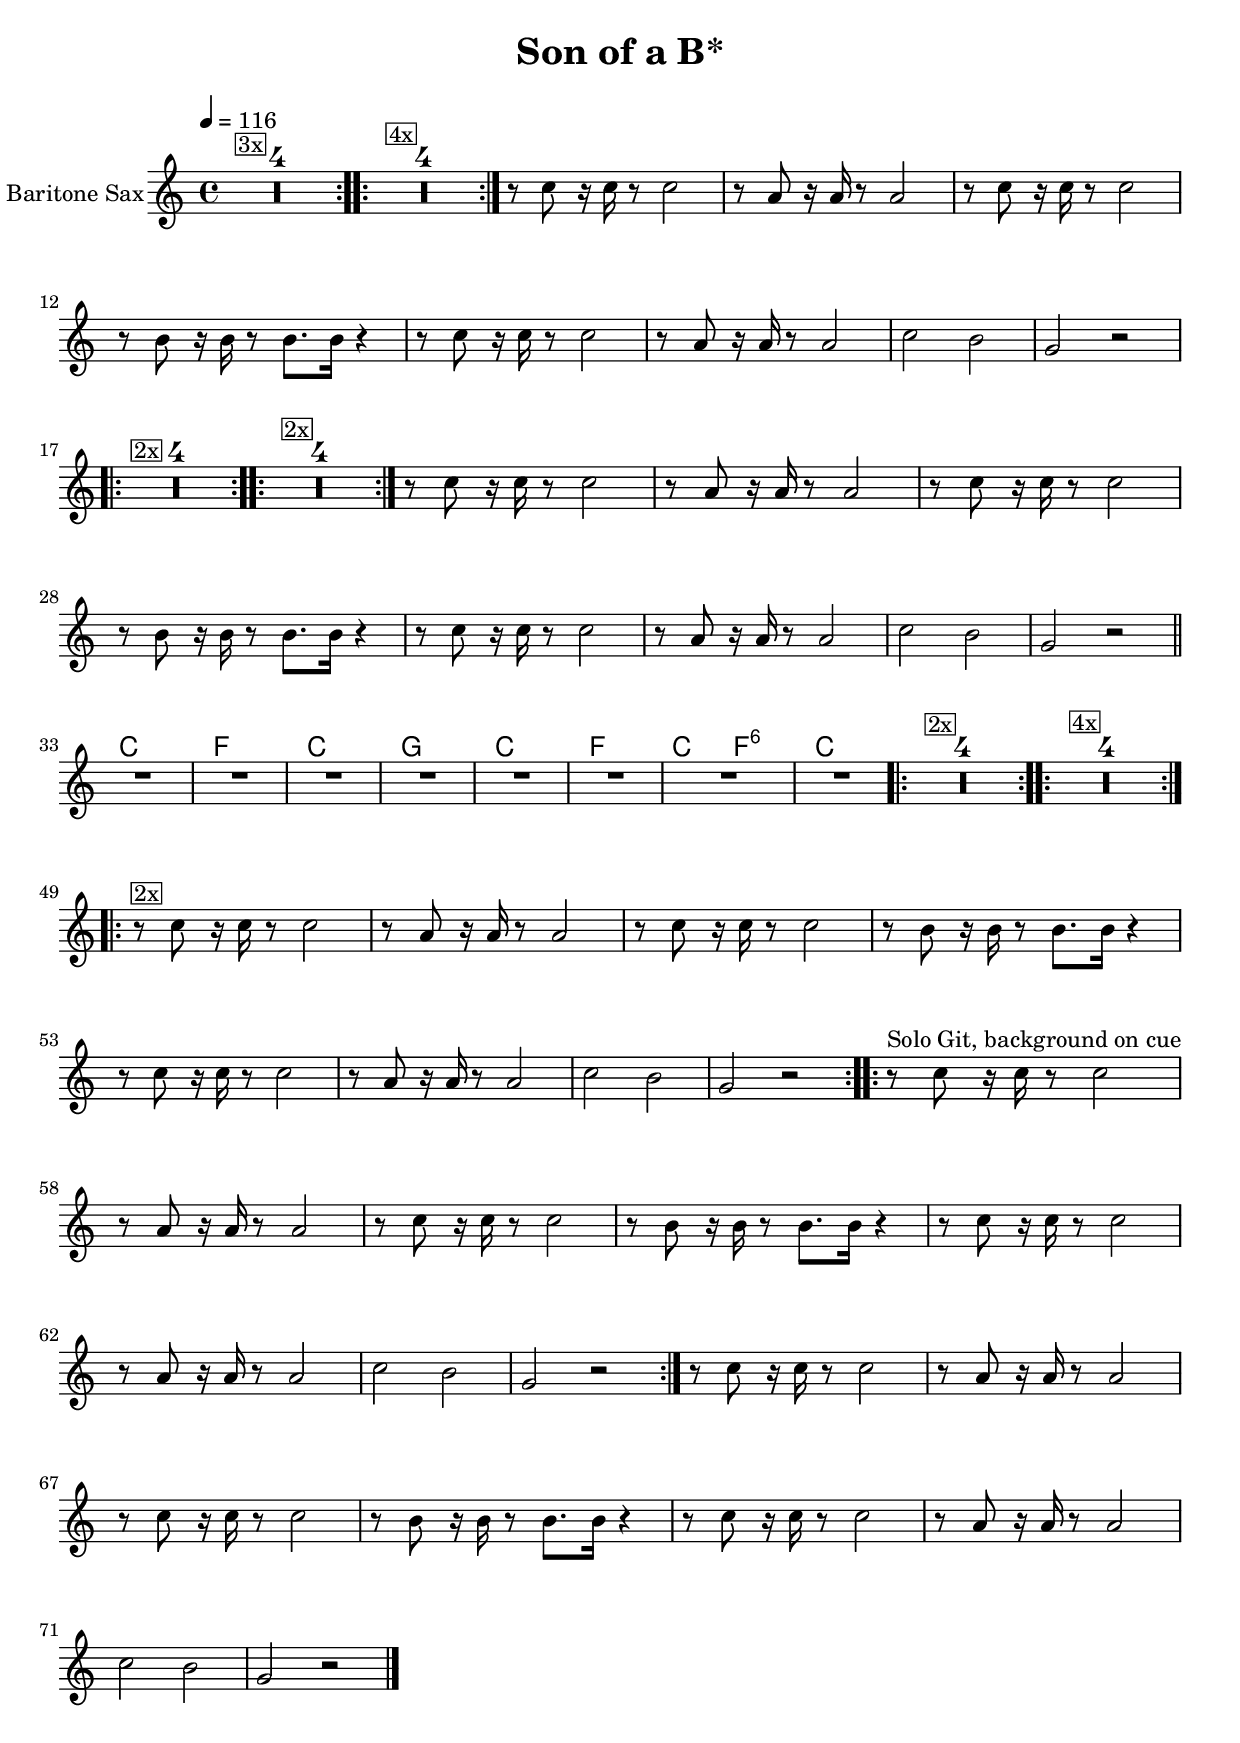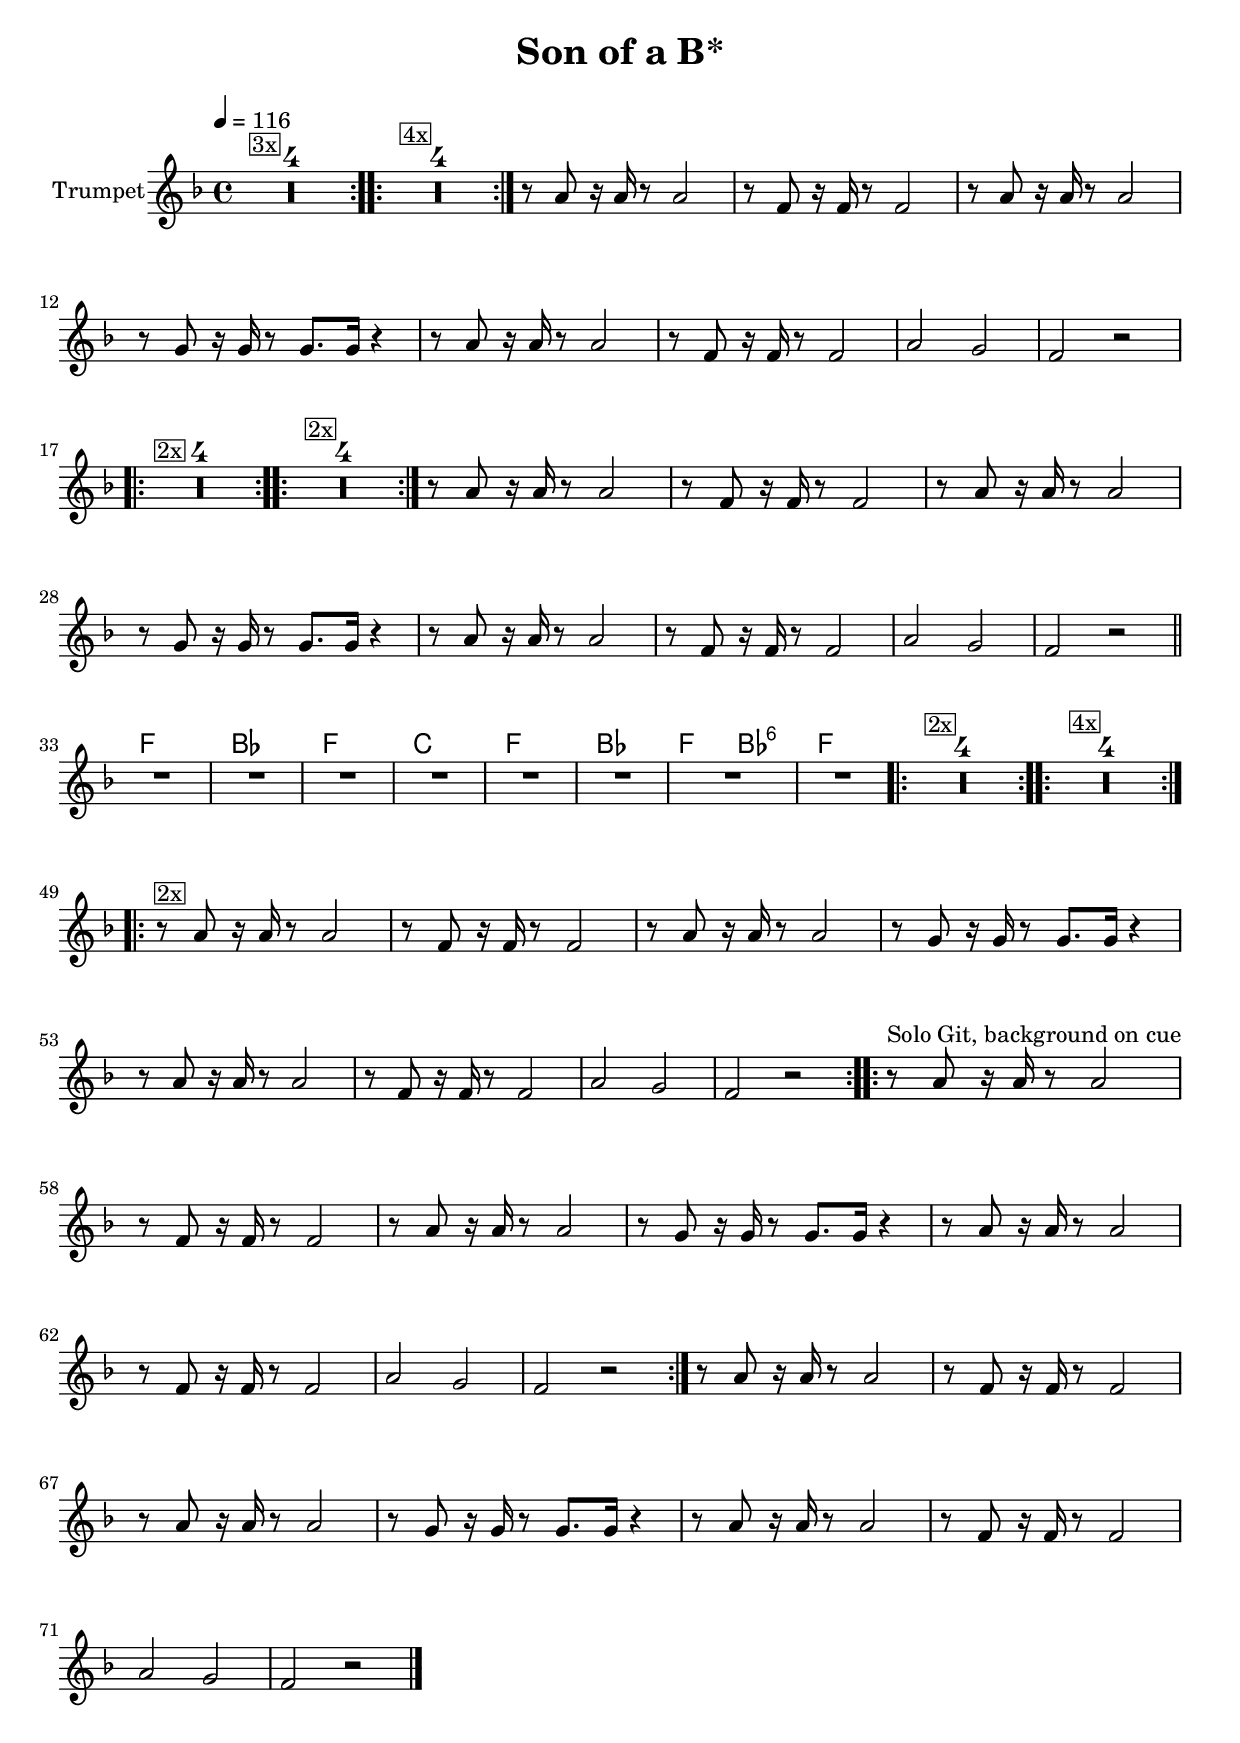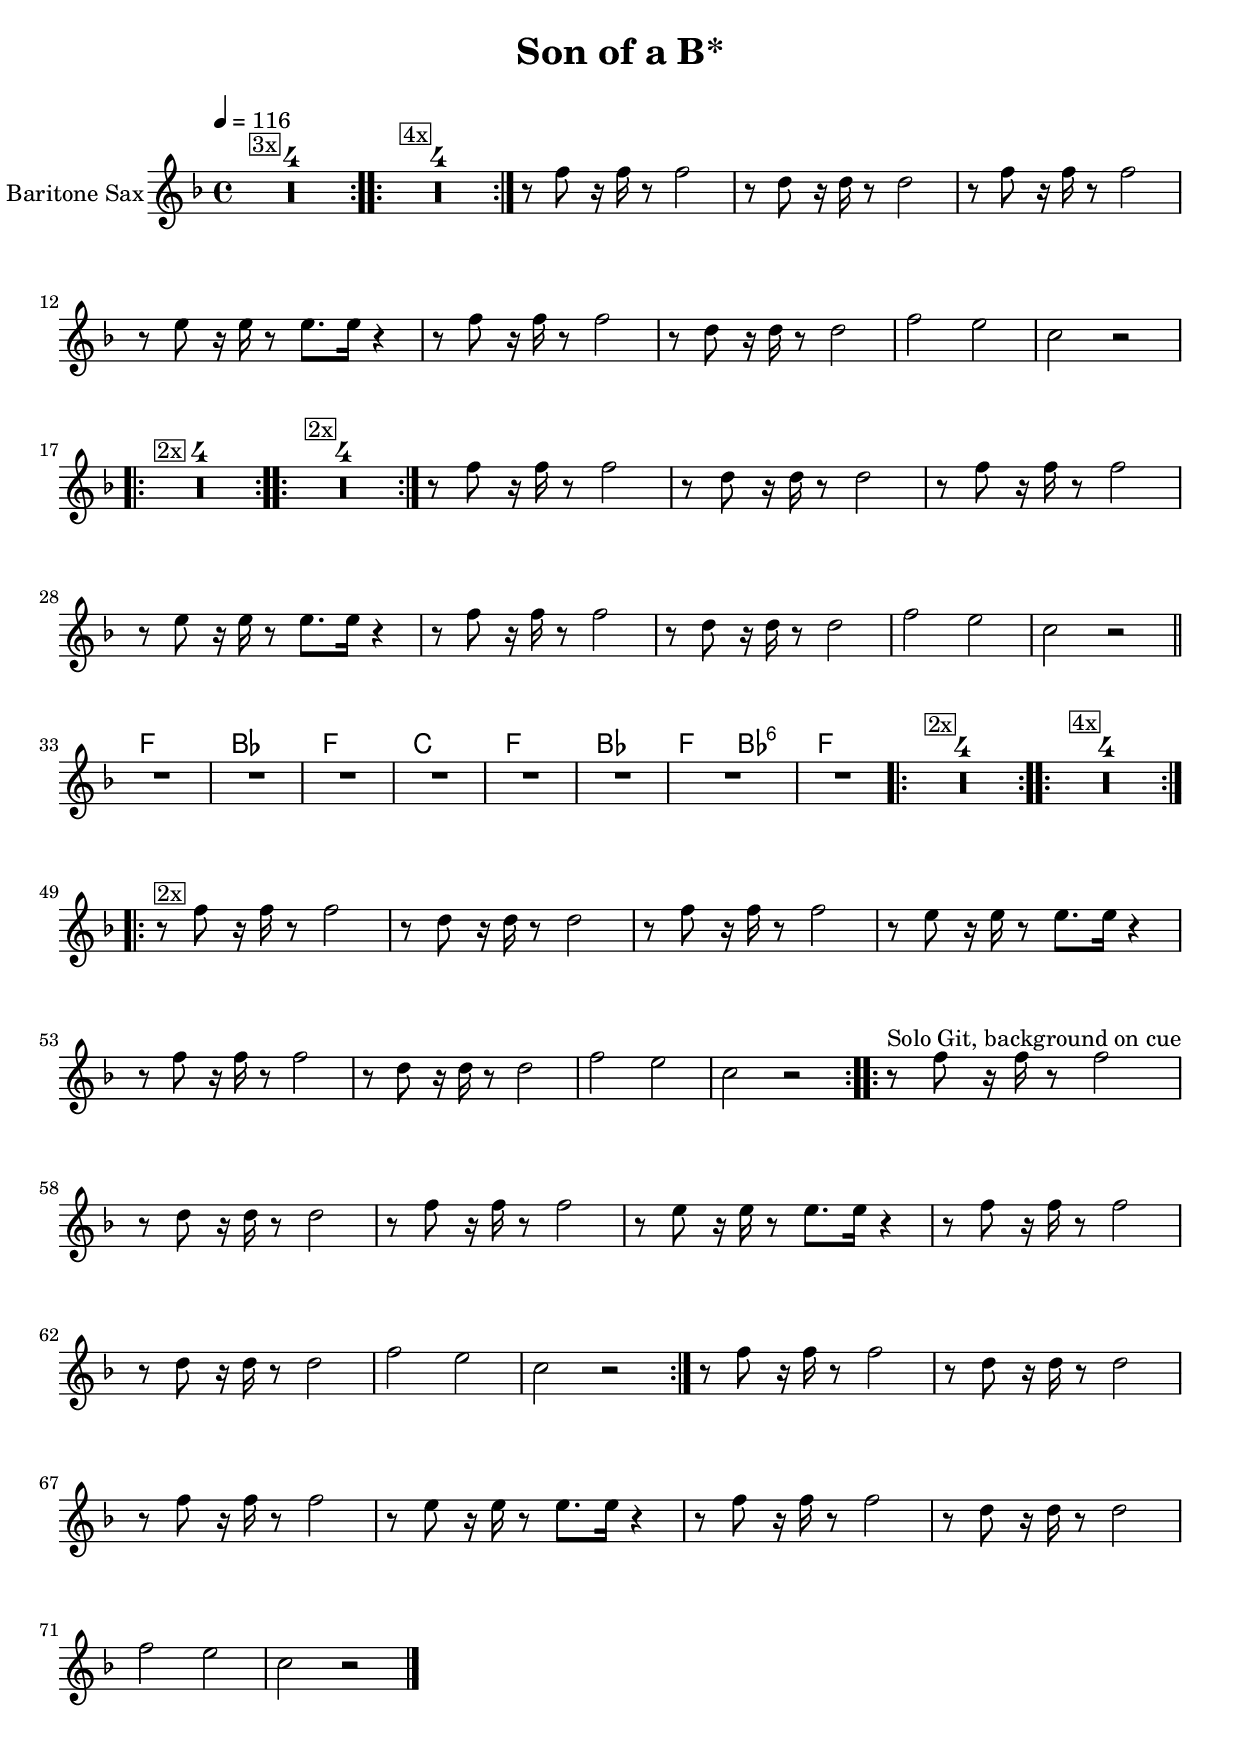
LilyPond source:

#(ly:set-option 'relative-includes #t)
\version "2.18.2"
\include "lib.ly"

\header {
  title = "Son of a B*"
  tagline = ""
}

\paper {
  markup-system-spacing #'padding = #3 %space after title
  ragged-last = ##t % don't stretch last line
}

global = {
  \time 4/4
  \clef "violin"
  \key ges \major
  \set Score.skipBars = ##t % combine multi-rests
  \accidentalStyle "modern-voice-cautionary" % print some reduntant accidentals in parenthesis, e.g. (#)
}

structure = {
  \tempo 4 = 116
  s1*4^\markupBox "3x"
  s1*4^\markupBox "4x"

  s1*8 % chorus

  s1*4^\markupBox "2x"
  s1*4^\markupBox "2x"

  s1*8 \bar "||" % chorus
  s1*8 % solo tp

  s1*4^\markupBox "2x"
  s1*4^\markupBox "4x"

  s1*8^\markupBox "2x" % chorus

  s1*8 % solo git

  s1*8 \bar "|."
}

breaks = {
  % s1*12 \break
}

remarks = \lyricmode {
}

theChords = \chordmode { ges1 ces ges des ges ces ges2 ces2:6 ges1 }

altoChords = \transpose es a { s1*32 \theChords }

trumpetChords = \transpose bes a { s1*32  \theChords }

chorusTp = \relative c' {
  r8 bes' r16 bes r8 bes2
  r8 ges r16 ges r8 ges2
  r8 bes r16 bes r8 bes2
  r8 as r16 as r8 as8. as16 r4
  r8 bes r16 bes r8 bes2
  r8 ges r16 ges r8 ges2
  bes2 as ges r
}

chorusAs = \relative c' {
  r8 ges' r16 ges r8 ges2
  r8 es r16 es r8 es2
  r8 ges r16 ges r8 ges2
  r8 f r16 f r8 f8. f16 r4
  r8 ges r16 ges r8 ges2
  r8 es r16 es r8 es2
  ges2 f des r
}

trumpet = \transpose bes a \relative c' {
  \global
  \set Staff.instrumentName = #"Trumpet"

  \repeat volta 3 R1*4
  \repeat volta 4 R1*4

  \chorusTp

  \repeat volta 2 R1*4
  \repeat volta 2 R1*4

  \chorusTp

  R1*8 % solo tp

  \repeat volta 2 R1*4
  \repeat volta 4 R1*4

  \repeat volta 2 \chorusTp

  \repeat volta 2 { s1*0^"Solo Git, background on cue" \chorusTp }

  \chorusTp
}


altoSax = \transpose es a \relative c' {
  \global
  \set Staff.instrumentName = #"Baritone Sax"

  \repeat volta 3 R1*4
  \repeat volta 4 R1*4

  \chorusAs

  \repeat volta 2 R1*4
  \repeat volta 2 R1*4

  \chorusAs

  R1*8 % solo tp

  \repeat volta 2 R1*4
  \repeat volta 4 R1*4

  \repeat volta 2 \chorusAs

  \repeat volta 2 { s1*0^"Solo Git, background on cue" \chorusAs }

  \chorusAs
}

% \book {
%   \score {
%     % \midi { }
%     <<
%       \lyricsAbove \remarks
%       \new ChordNames \trumpetChords
%       \new Staff = "trumpet" <<
%         \structure
%         \breaks
%         \trumpet
%       >>
%       % \new Staff \trumpet
%       \new ChordNames \altoChords
%       \new Staff = "altoSax" <<
%         \altoSax
%       >>
%     >>
%   }
% }


\book {
  \bookOutputSuffix "tp"
  \paper {
    system-system-spacing #'basic-distance = #15 % increase space
    % fit on one page
    % system-system-spacing = #'(
    %   (basic-distance . 10)
    %   (minimum-distance . 0)
    %   (padding . 0)
    %   (stretchability . 0))
  }
  \score {
    <<
      \lyricsAbove \remarks
      \new ChordNames \trumpetChords
      \new Staff = "trumpet" <<
        \structure
        \breaks
        \trumpet
      >>
    >>
  }
}
\book {
  \bookOutputSuffix "as"
  \paper {
    system-system-spacing #'basic-distance = #15 % increase space
  }
  \score {
    <<
      \lyricsAbove \remarks
      \new ChordNames \altoChords
      \new Staff = "altoSax" <<
        \structure
        \breaks
        \altoSax
      >>
    >>
  }
}

tenorSax = \transpose bes, es \altoSax
tenorChords = \transpose bes es \altoChords
\book {
  \bookOutputSuffix "ts"
  \paper {
    system-system-spacing #'basic-distance = #15
  }
  \score {
    <<
      \lyricsAbove \remarks
      \new ChordNames \tenorChords
      \new Staff = "tenorSax" <<
        \structure
        \breaks
        \tenorSax
      >>
    >>
  }
}
